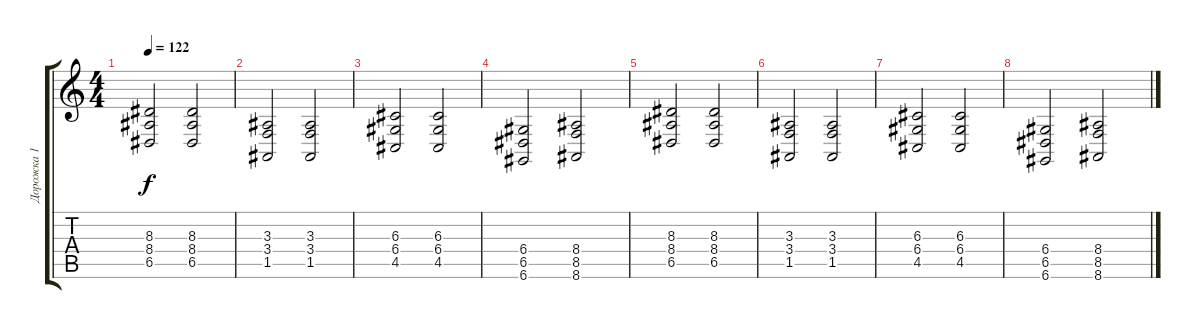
\track ("Дорожка 1" "Дорожка 1") {instrument acousticgrandpiano}
\staff {score tabs}
\tuning (E4 B3 G3 D3 A2 D2) {hide}
\ts (4 4)
\tempo 122
\clef g2
\ks c
(8.3 8.4 6.5).2{dy f} (8.3 8.4 6.5).2 |
(3.3 3.4 1.5).2 (3.3 3.4 1.5).2 |
(6.3 6.4 4.5).2 (6.3 6.4 4.5).2 |
(6.4 6.5 6.6).2 (8.4 8.5 8.6).2 |
(8.3 8.4 6.5).2 (8.3 8.4 6.5).2 |
(3.3 3.4 1.5).2 (3.3 3.4 1.5).2 |
(6.3 6.4 4.5).2 (6.3 6.4 4.5).2 |
(6.4 6.5 6.6).2 (8.4 8.5 8.6).2
